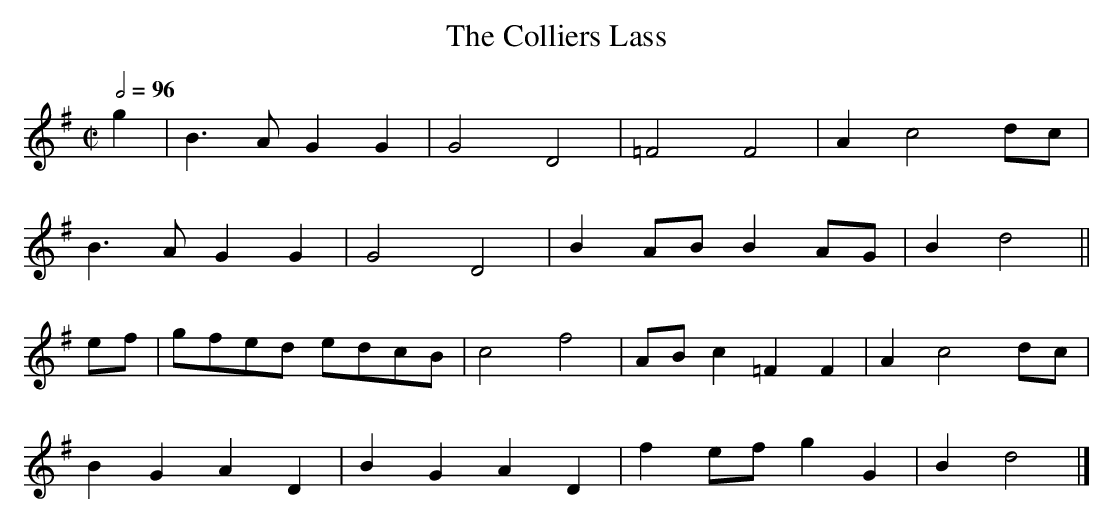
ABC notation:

X:1
T:The Colliers Lass
M:C|
L:1/8
Q:1/2=96
K:Dmix
g2|B3 A G2G2|G4   D4  |=F4    F4  |A2 c4 dc|
   B3 A G2G2|G4   D4  | B2AB  B2AG|B2 d4  ||
ef|gfed edcB|c4   f4  | ABc2 =F2F2|A2 c4 dc|
   B2G2 A2D2|B2G2 A2D2| f2ef  g2G2|B2 d4  |]
